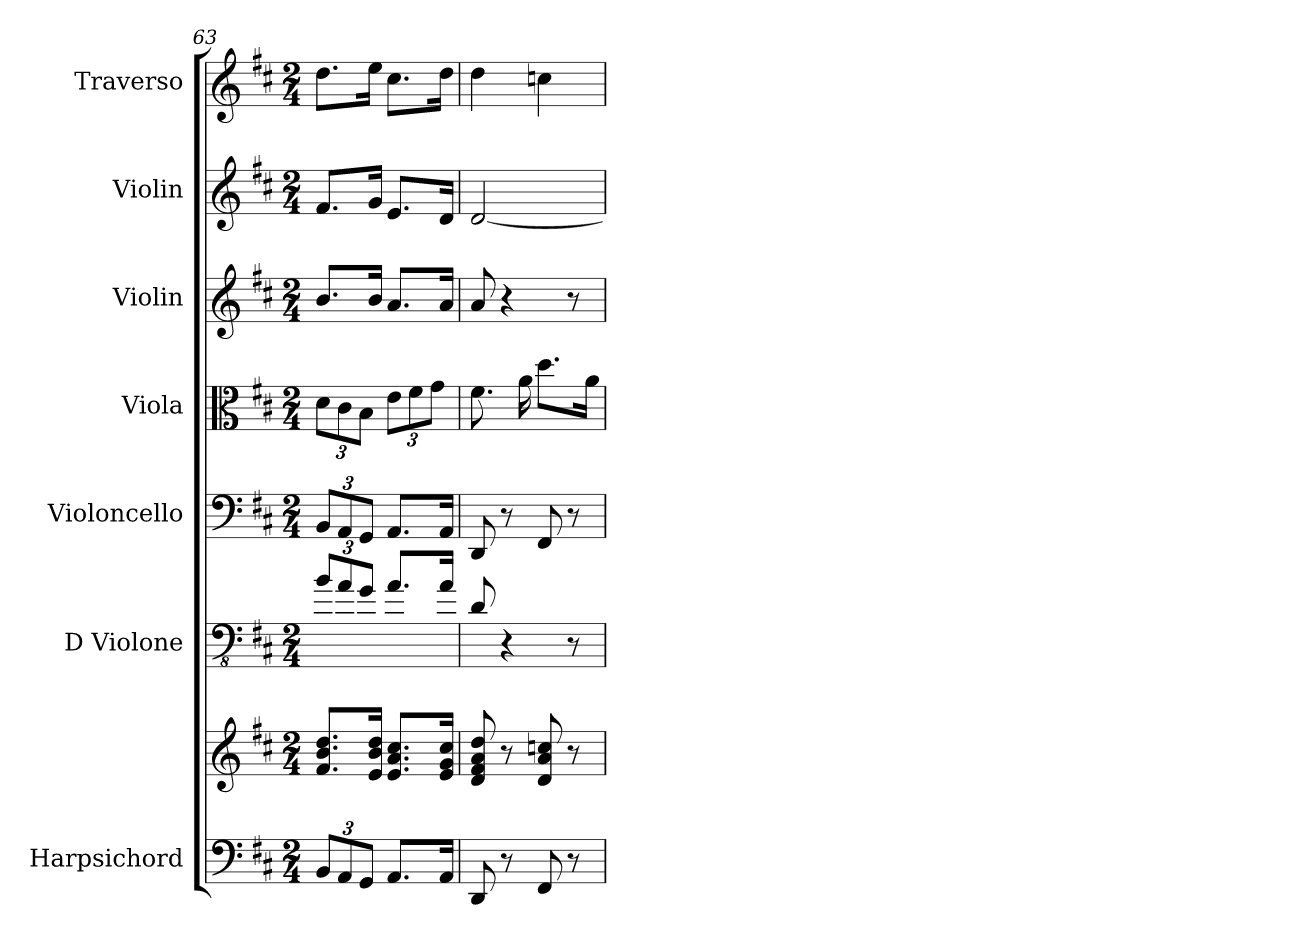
**kern	**kern	**kern	**kern	**kern	**kern	**kern	**kern
*part7	*part7	*part6	*part5	*part4	*part3	*part2	*part1
*staff8	*staff7	*staff6	*staff5	*staff4	*staff3	*staff2	*staff1
*I"Harpsichord	*	*I"D Violone	*I"Violoncello	*I"Viola	*I"Violin	*I"Violin	*I"Traverso
*I'Hch.	*	*I'D Vne.	*I'Vc.	*I'Vla.	*I'Vln.	*I'Vln.	*I'Trv.
*clefF4	*clefG2	*clefFv4	*clefF4	*clefC3	*clefG2	*clefG2	*clefG2
*	*	*ITrd7c12	*	*	*	*	*
*k[f#c#]	*k[f#c#]	*k[f#c#]	*k[f#c#]	*k[f#c#]	*k[f#c#]	*k[f#c#]	*k[f#c#]
*M2/4	*M2/4	*M2/4	*M2/4	*M2/4	*M2/4	*M2/4	*M2/4
*Xbrackettup	*	*Xbrackettup	*Xbrackettup	*Xbrackettup	*	*	*
=63	=63	=63	=63	=63	=63	=63	=63
12BB/L	8.f#/ 8.b/ 8.dd/L	12BB/L	12BB/L	12d\L	8.b/L	8.f#/L	8.dd\L
12AA/	.	12AA/	12AA/	12c#\	.	.	.
12GG/J	.	12GG/J	12GG/J	12B\J	.	.	.
.	16e/ 16b/ 16dd/Jk	.	.	.	16b/Jk	16g/Jk	16ee\Jk
8.AA/L	8.e/ 8.a/ 8.cc#/L	8.AA/L	8.AA/L	12e\L	8.a/L	8.e/L	8.cc#\L
.	.	.	.	12f#\	.	.	.
.	.	.	.	12g\J	.	.	.
16AA/Jk	16e/ 16g/ 16cc#/Jk	16AA/Jk	16AA/Jk	.	16a/Jk	16d/Jk	16dd\Jk
=64	=64	=64	=64	=64	=64	=64	=64
8DD/	8d/ 8f#/ 8a/ 8dd/	8DD/	8DD/	8.f#\	8a/	[2d/	4dd\
8r	8r	4r	8r	.	4r	.	.
.	.	.	.	16a\	.	.	.
8FF#/	8d/ 8a/ 8ccn/	.	8FF#/	8.dd\L	.	.	4ccn\
8r	8r	8r	8r	.	8r	.	.
.	.	.	.	16a\Jk	.	.	.
=	=	=	=	=	=	=	=
*-	*-	*-	*-	*-	*-	*-	*-
